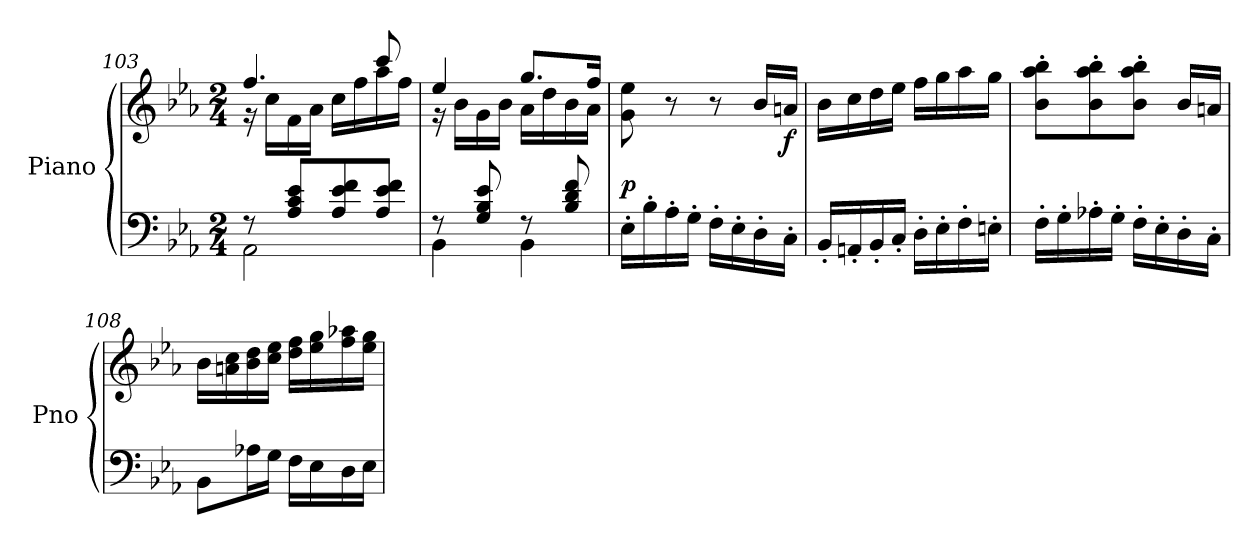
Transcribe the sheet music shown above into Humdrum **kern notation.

**kern	**kern	**dynam
*part1	*part1	*part1
*staff2	*staff1	*staff1/2
*I"Piano	*	*
*I'Pno	*	*
*clefF4	*clefG2	*
*k[b-e-a-]	*k[b-e-a-]	*
*M2/4	*M2/4	*
=103	=103	=103
*^	*^	*
8rF	2AA-\	4.ff/	16r	.
.	.	.	16cc\LL	.
8A-/ 8c/ 8e-/L	.	.	16f\	.
.	.	.	16a-\JJ	.
8A-/ 8e-/ 8f/	.	.	16cc\LL	.
.	.	.	16ff\	.
8A-/ 8e-/ 8f/J	.	8ccc/	16aa-\	.
.	.	.	16ff\JJ	.
=104	=104	=104	=104	=104
8rF	4BB-\	4ee-/	16r	.
.	.	.	16b-\LL	.
8G/ 8B-/ 8e-/	.	.	16g\	.
.	.	.	16b-\JJ	.
8rF	4BB-\	8.gg/L	16a-\LL	.
.	.	.	16dd\	.
8B-/ 8d/ 8f/	.	.	16b-\	.
.	.	16ff/Jk	16a-\JJ	.
*v	*v	*	*	*
=105	=105	=105	=105
!	!	!	!LO:DY:a=2
*	*v	*v	*
16E-'\LL	8g\ 8ee-\	p
16B-'\	.	.
16A-'\	8r	.
16G'\JJ	.	.
16F'\LL	8r	.
16E-'\	.	.
16D'\	16b-/LL	.
!	!	!LO:DY:b
16C'\JJ	16an/JJ	f
=106	=106	=106
16BB-'/LL	16b-\LL	.
16AAn'/	16cc\	.
16BB-'/	16dd\	.
16C'/JJ	16ee-\JJ	.
16D'\LL	16ff\LL	.
16E-'\	16gg\	.
16F'\	16aa-\	.
16En'\JJ	16gg\JJ	.
!!LO:LB:g=z
=107	=107	=107
16F'\LL	8b-\' 8aa-\' 8bb-\'L	.
16G'\	.	.
16A-X'\	8b-\' 8aa-\' 8bb-\'	.
16G'\JJ	.	.
16F'\LL	8b-\' 8aa-\' 8bb-\'J	.
16E-'\	.	.
16D'\	16b-/LL	.
16C'\JJ	16an/JJ	.
=108	=108	=108
8BB-\L	16b-\LL	.
.	16an\ 16cc\	.
16A-X\L	16b-\ 16dd\	.
16G\JJ	16cc\ 16ee-\JJ	.
16F\LL	16dd\ 16ff\LL	.
16E-\	16ee-\ 16gg\	.
16D\	16ff\ 16aa-X\	.
16E-\JJ	16ee-\ 16gg\JJ	.
=	=	=
*-	*-	*-
